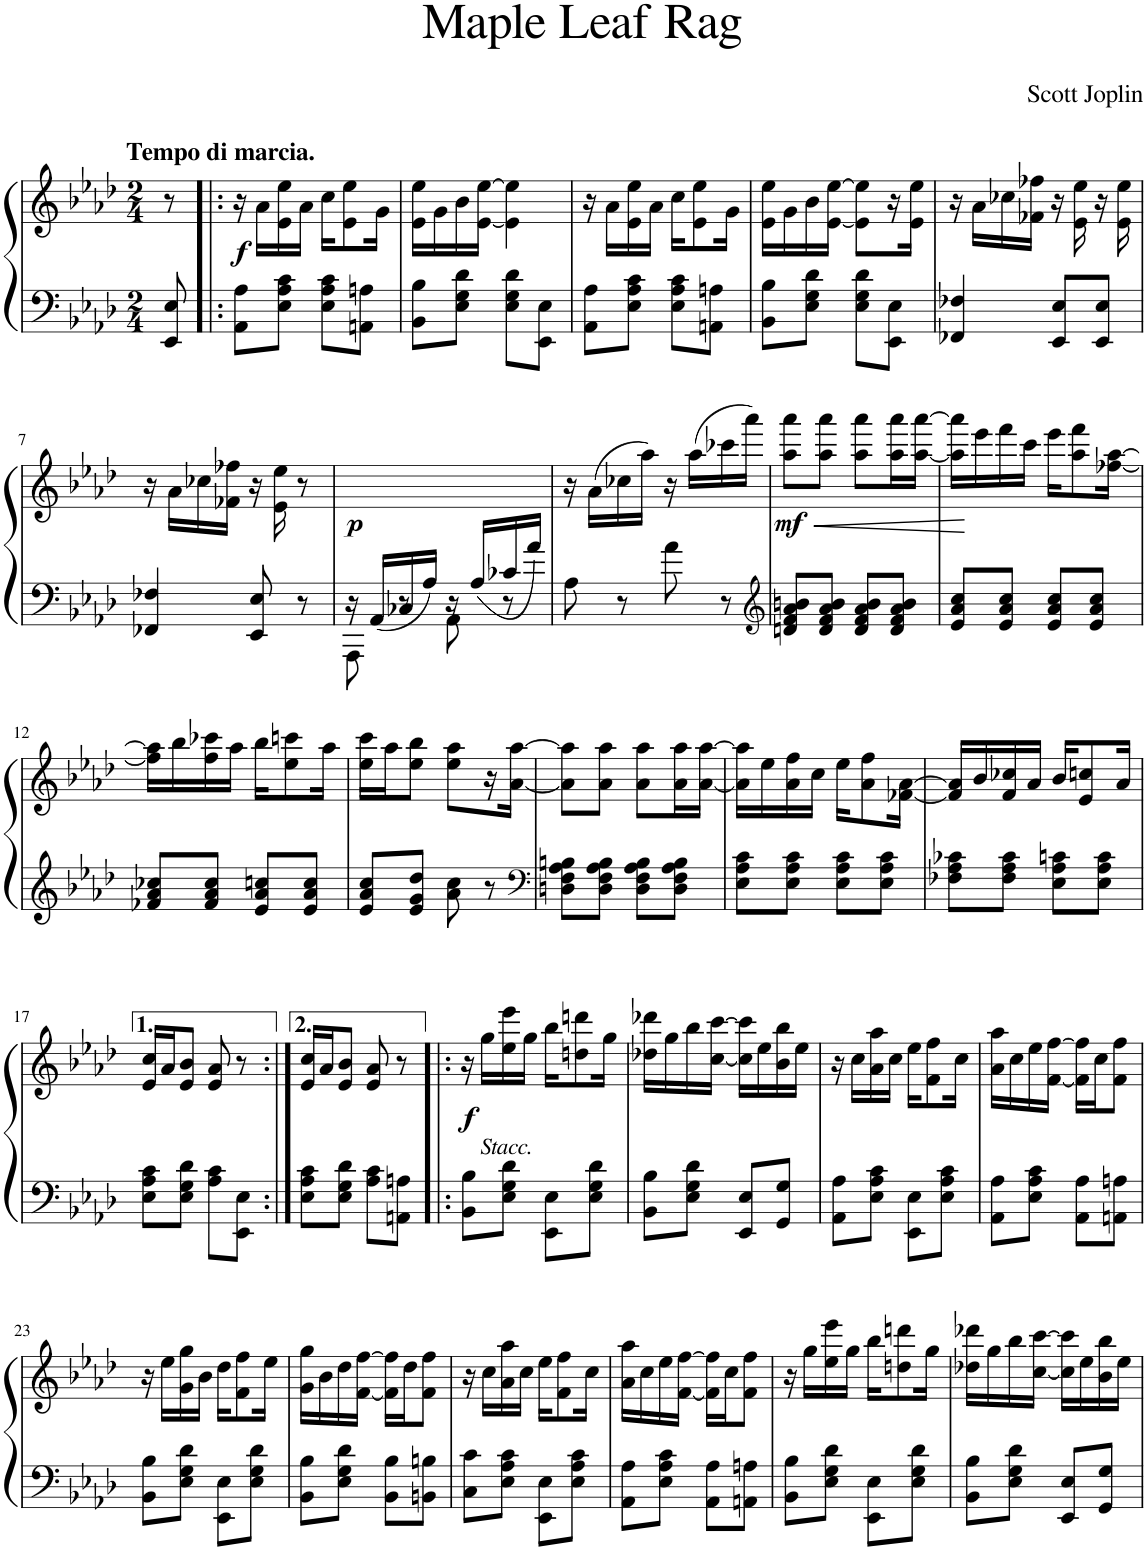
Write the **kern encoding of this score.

**kern	**kern	**dynam
*part1	*part1	*part1
*staff2	*staff1	*staff1/2
*I"Piano	*	*
*I'Pno.	*	*
*clefF4	*clefG2	*
*k[b-e-a-d-]	*k[b-e-a-d-]	*
*M2/4	*M2/4	*
=1	=1	=1
!	!LO:TX:a:B:t=Tempo di marcia.	!
8EE-/ 8E-/	8r	.
=2!|:	=2!|:	=2!|:
!	!	!LO:DY:b
8AA-\ 8A-\L	16r	f
.	16a-\LL	.
8E-\ 8A-\ 8c\J	16e-\ 16ee-\	.
.	16a-\JJ	.
8E-\ 8A-\ 8c\L	16cc\KL	.
.	8e-\ 8ee-\	.
8AAn\ 8An\J	.	.
.	16g\Jk	.
=3	=3	=3
8BB-\ 8B-\L	16e-\ 16ee-\LL	.
.	16g\	.
8E-\ 8G\ 8d-\J	16b-\	.
.	[16e-\ [16ee-\JJ	.
8E-\ 8G\ 8d-\L	4e-\] 4ee-\]	.
8EE-\ 8E-\J	.	.
=4	=4	=4
8AA-\ 8A-\L	16r	.
.	16a-\LL	.
8E-\ 8A-\ 8c\J	16e-\ 16ee-\	.
.	16a-\JJ	.
8E-\ 8A-\ 8c\L	16cc\KL	.
.	8e-\ 8ee-\	.
8AAn\ 8An\J	.	.
.	16g\Jk	.
=5	=5	=5
8BB-\ 8B-\L	16e-\ 16ee-\LL	.
.	16g\	.
8E-\ 8G\ 8d-\J	16b-\	.
.	[16e-\ [16ee-\JJ	.
8E-\ 8G\ 8d-\L	8e-\] 8ee-\]L	.
8EE-\ 8E-\J	16r	.
.	16e-\ 16ee-\JJ	.
=6	=6	=6
4FF-X/ 4F-X/	16r	.
.	16a-\LL	.
.	16cc-X\	.
.	16f-X\ 16ff-X\JJ	.
8EE-/ 8E-/L	16r	.
.	16e-\ 16ee-\	.
8EE-/ 8E-/J	16r	.
.	16e-\ 16ee-\	.
!!LO:LB:g=z
=7	=7	=7
4FF-X/ 4F-X/	16r	.
.	16a-\LL	.
.	16cc-X\	.
.	16f-X\ 16ff-X\JJ	.
8EE-/ 8E-/	16r	.
.	16e-\ 16ee-\	.
8r	8r	.
=8	=8	=8
*^	*	*
!	!	!	!LO:DY:b
16ryy	8AAA-\	16r	p
16AA-/LL	.	8.ryy	.
16C-X/	8r	.	.
16A-/JJ	.	.	.
16ryy	8AA-\	16r	.
16A-/LL	.	8.ryy	.
16c-X/	8r	.	.
16a-/JJ	.	.	.
*v	*v	*	*
=9	=9	=9
8A-\	16r	.
.	(16a-\LL	.
8r	16cc-X\	.
.	16aa-\JJ)	.
8a-\	16r	.
.	(16aa-\LL	.
8r	16ccc-X\	.
.	16aaa-\JJ)	.
=10	=10	=10
*clefG2	*	*
!	!	!LO:HP:b
!	!	!LO:DY:n=1:b
8dn/ 8f/ 8a-/ 8bn/L	8aa-\ 8aaa-\L	< mf
8d/ 8f/ 8a-/ 8b/J	8aa-\ 8aaa-\J	.
8d/ 8f/ 8a-/ 8b/L	8aa-\ 8aaa-\L	.
8d/ 8f/ 8a-/ 8b/J	16aa-\ 16aaa-\L	.
.	[16aa-\ [16aaa-\JJ	.
=11	=11	=11
8e-/ 8a-/ 8cc/L	16aa-\] 16aaa-\]LL	.
.	16eee-\	[
8e-/ 8a-/ 8cc/J	16fff\	.
.	16ccc\JJ	.
8e-/ 8a-/ 8cc/L	16eee-\KL	.
.	8aa-\ 8fff\	.
8e-/ 8a-/ 8cc/J	.	.
.	[16ff-X\ [16aa-\Jk	.
!!LO:LB:g=z
=12	=12	=12
8f-X/ 8a-/ 8cc-X/L	16ff-\] 16aa-\]LL	.
.	16bb-\	.
8f-/ 8a-/ 8cc-/J	16ff-X\ 16ccc-X\	.
.	16aa-\JJ	.
8e-/ 8a-/ 8ccn/L	16bb-\KL	.
.	8ee-\ 8cccn\	.
8e-/ 8a-/ 8cc/J	.	.
.	16aa-\Jk	.
=13	=13	=13
8e-/ 8a-/ 8cc/L	16ee-\ 16ccc\LL	.
.	16aa-\J	.
8e-/ 8g/ 8dd-/J	8ee-\ 8bb-\J	.
8a-\ 8cc\	8ee-\ 8aa-\L	.
8r	16r	.
.	[16a-\ [16aa-\JJ	.
=14	=14	=14
*clefF4	*	*
8Dn\ 8F\ 8A-\ 8Bn\L	8a-\] 8aa-\]L	.
8D\ 8F\ 8A-\ 8B\J	8a-\ 8aa-\J	.
8D\ 8F\ 8A-\ 8B\L	8a-\ 8aa-\L	.
8D\ 8F\ 8A-\ 8B\J	16a-\ 16aa-\L	.
.	[16a-\ [16aa-\JJ	.
=15	=15	=15
8E-\ 8A-\ 8c\L	16a-\] 16aa-\]LL	.
.	16ee-\	.
8E-\ 8A-\ 8c\J	16a-\ 16ff\	.
.	16cc\JJ	.
8E-\ 8A-\ 8c\L	16ee-\KL	.
.	8a-\ 8ff\	.
8E-\ 8A-\ 8c\J	.	.
.	[16f-X\ [16a-\Jk	.
=16	=16	=16
8F-X\ 8A-\ 8c-X\L	16f-/] 16a-/]LL	.
.	16b-/	.
8F-\ 8A-\ 8c-\J	16f-X/ 16cc-X/	.
.	16a-/JJ	.
8E-\ 8A-\ 8cn\L	16b-/KL	.
.	8e-/ 8ccn/	.
8E-\ 8A-\ 8c\J	.	.
.	16a-/Jk	.
!!LO:LB:g=z
=17	=17	=17
8E-\ 8A-\ 8c\L	16e-/ 16cc/LL	.
.	16a-/J	.
8E-\ 8G\ 8d-\J	8e-/ 8b-/J	.
8A-\ 8c\L	8e-/ 8a-/	.
8EE-\ 8E-\J	8r	.
=18:|!	=18:|!	=18:|!
8E-\ 8A-\ 8c\L	16e-/ 16cc/LL	.
.	16a-/J	.
8E-\ 8G\ 8d-\J	8e-/ 8b-/J	.
8A-\ 8c\L	8e-/ 8a-/	.
8AAn\ 8An\J	8r	.
=19!|:	=19!|:	=19!|:
!	!	!LO:DY:b
8BB-\ 8B-\L	16r	f
!	!LO:TX:b:i:t=Stacc.	!
.	16gg\LL	.
8E-\ 8G\ 8d-\J	16ee-\ 16eee-\	.
.	16gg\JJ	.
8EE-\ 8E-\L	16bb-\KL	.
.	8ddn\ 8dddn\	.
8E-\ 8G\ 8d-\J	.	.
.	16gg\Jk	.
=20	=20	=20
8BB-\ 8B-\L	16dd-X\ 16ddd-X\LL	.
.	16gg\	.
8E-\ 8G\ 8d-\J	16bb-\	.
.	[16cc\ [16ccc\JJ	.
8EE-/ 8E-/L	16cc\] 16ccc\]LL	.
.	16ee-\	.
8GG/ 8G/J	16b-\ 16bb-\	.
.	16ee-\JJ	.
=21	=21	=21
8AA-\ 8A-\L	16r	.
.	16cc\LL	.
8E-\ 8A-\ 8c\J	16a-\ 16aa-\	.
.	16cc\JJ	.
8EE-\ 8E-\L	16ee-\KL	.
.	8f\ 8ff\	.
8E-\ 8A-\ 8c\J	.	.
.	16cc\Jk	.
=22	=22	=22
8AA-\ 8A-\L	16a-\ 16aa-\LL	.
.	16cc\	.
8E-\ 8A-\ 8c\J	16ee-\	.
.	[16f\ [16ff\JJ	.
8AA-\ 8A-\L	16f\] 16ff\]LL	.
.	16cc\J	.
8AAn\ 8An\J	8f\ 8ff\J	.
!!LO:LB:g=z
=23	=23	=23
8BB-\ 8B-\L	16r	.
.	16ee-\LL	.
8E-\ 8G\ 8d-\J	16g\ 16gg\	.
.	16b-\JJ	.
8EE-\ 8E-\L	16dd-\KL	.
.	8f\ 8ff\	.
8E-\ 8G\ 8d-\J	.	.
.	16ee-\Jk	.
=24	=24	=24
8BB-\ 8B-\L	16g\ 16gg\LL	.
.	16b-\	.
8E-\ 8G\ 8d-\J	16dd-\	.
.	[16f\ [16ff\JJ	.
8BB-\ 8B-\L	16f\] 16ff\]LL	.
.	16dd-\J	.
8BBn\ 8Bn\J	8f\ 8ff\J	.
=25	=25	=25
8C\ 8c\L	16r	.
.	16cc\LL	.
8E-\ 8A-\ 8c\J	16a-\ 16aa-\	.
.	16cc\JJ	.
8EE-\ 8E-\L	16ee-\KL	.
.	8f\ 8ff\	.
8E-\ 8A-\ 8c\J	.	.
.	16cc\Jk	.
=26	=26	=26
8AA-\ 8A-\L	16a-\ 16aa-\LL	.
.	16cc\	.
8E-\ 8A-\ 8c\J	16ee-\	.
.	[16f\ [16ff\JJ	.
8AA-\ 8A-\L	16f\] 16ff\]LL	.
.	16cc\J	.
8AAn\ 8An\J	8f\ 8ff\J	.
=27	=27	=27
8BB-\ 8B-\L	16r	.
.	16gg\LL	.
8E-\ 8G\ 8d-\J	16ee-\ 16eee-\	.
.	16gg\JJ	.
8EE-\ 8E-\L	16bb-\KL	.
.	8ddn\ 8dddn\	.
8E-\ 8G\ 8d-\J	.	.
.	16gg\Jk	.
=28	=28	=28
8BB-\ 8B-\L	16dd-X\ 16ddd-X\LL	.
.	16gg\	.
8E-\ 8G\ 8d-\J	16bb-\	.
.	[16cc\ [16ccc\JJ	.
8EE-/ 8E-/L	16cc\] 16ccc\]LL	.
.	16ee-\	.
8GG/ 8G/J	16b-\ 16bb-\	.
.	16ee-\JJ	.
=	=	=
*-	*-	*-
